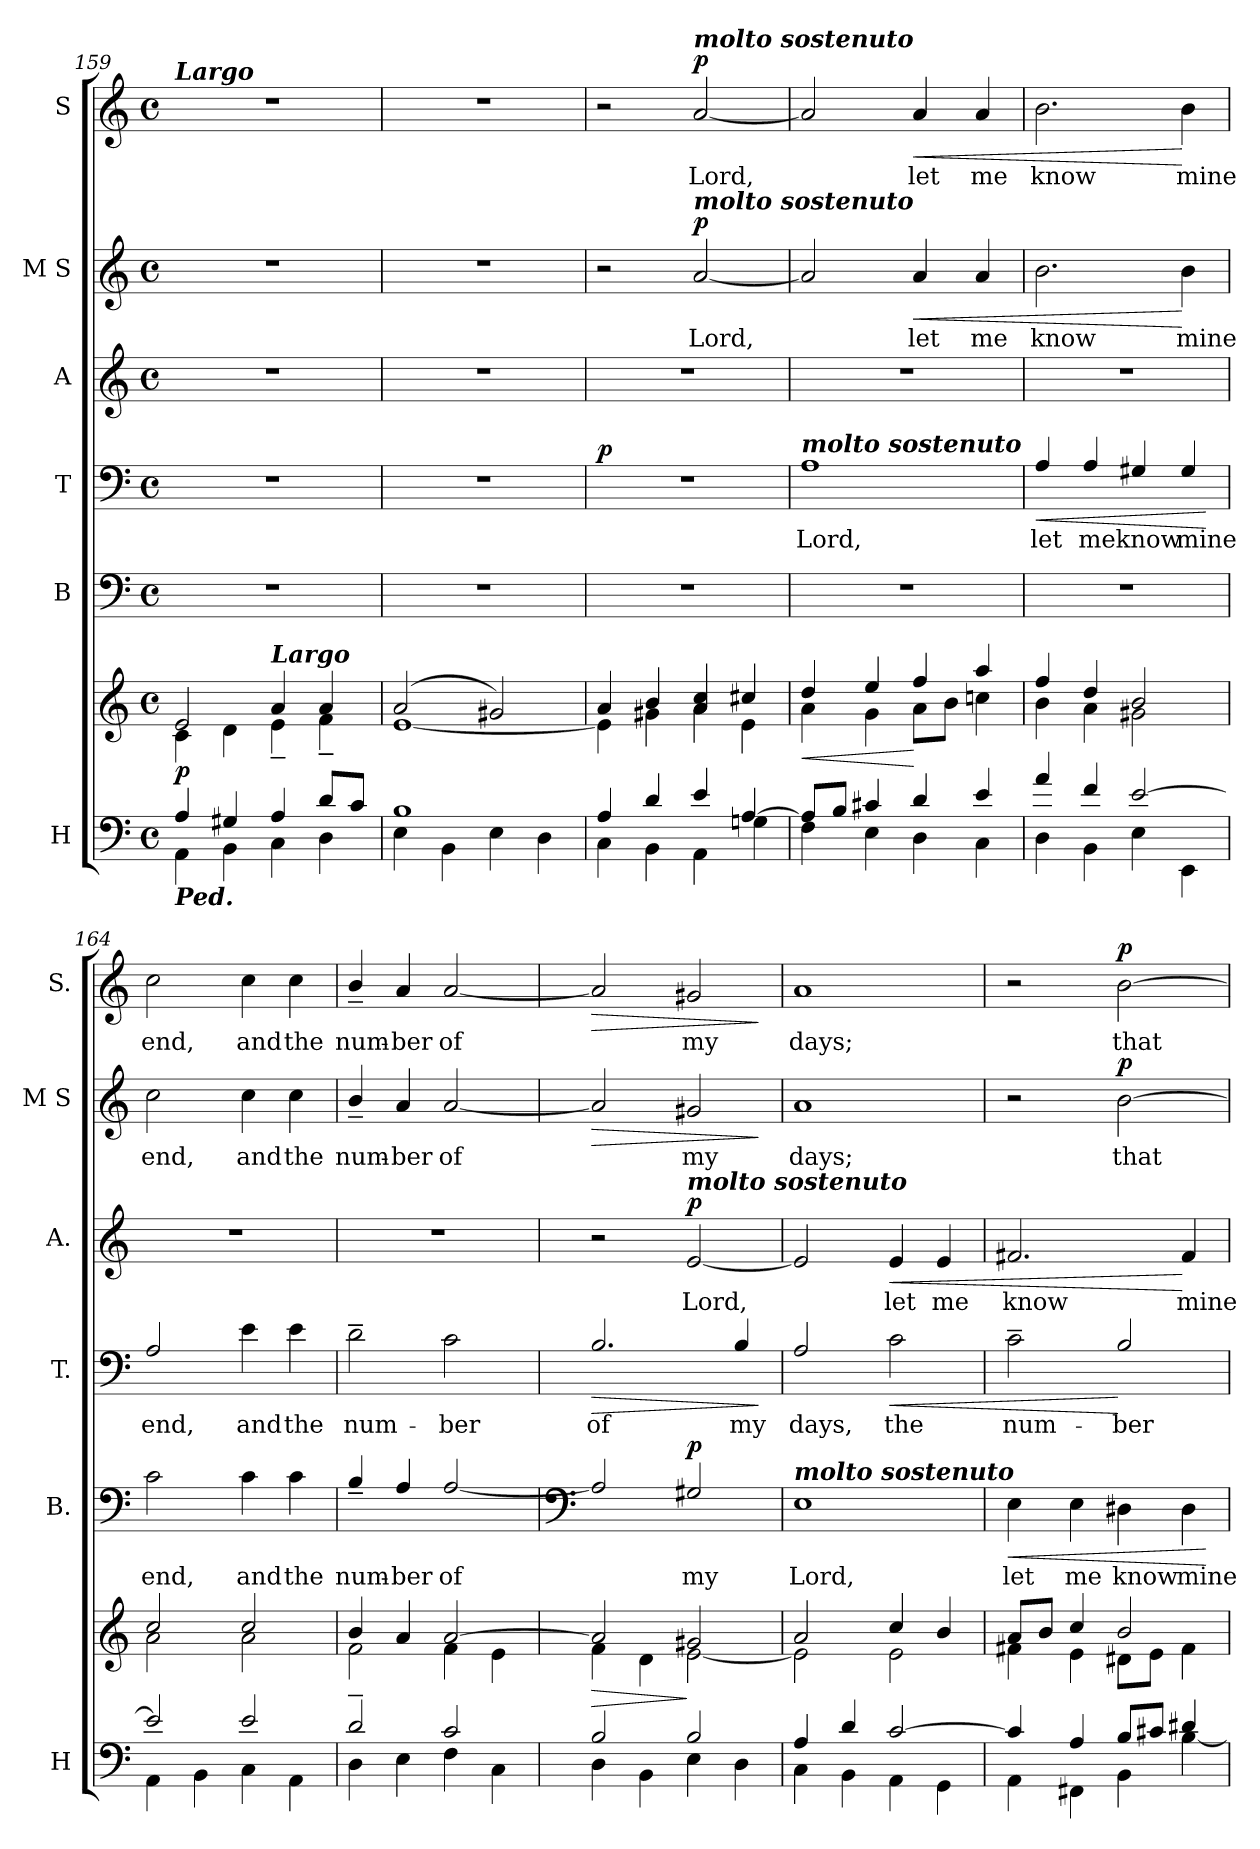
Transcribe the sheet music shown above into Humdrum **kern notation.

**kern	**kern	**dynam	**kern	**text	**dynam	**kern	**text	**dynam	**kern	**text	**dynam	**kern	**text	**dynam	**kern	**text	**dynam
*part6	*part6	*part6	*part5	*part5	*part5	*part4	*part4	*part4	*part3	*part3	*part3	*part2	*part2	*part2	*part1	*part1	*part1
*staff7	*staff6	*staff6/7	*staff5	*staff5	*staff5	*staff4	*staff4	*staff4	*staff3	*staff3	*staff3	*staff2	*staff2	*staff2	*staff1	*staff1	*staff1
*I"H	*	*	*I"B	*	*	*I"T	*	*	*I"A	*	*	*I"M S	*	*	*I"S	*	*
*I'H	*	*	*I'B.	*	*	*I'T.	*	*	*I'A.	*	*	*I'M S	*	*	*I'S.	*	*
!!LO:PB:g=z
*clefF4	*clefG2	*	*clefF4	*	*	*clefF4	*	*	*clefG2	*	*	*clefG2	*	*	*clefG2	*	*
*k[]	*k[]	*	*k[]	*	*	*k[]	*	*	*k[]	*	*	*k[]	*	*	*k[]	*	*
*M4/4	*M4/4	*	*M4/4	*	*	*M4/4	*	*	*M4/4	*	*	*M4/4	*	*	*M4/4	*	*
*met(c)	*met(c)	*	*met(c)	*	*	*met(c)	*	*	*met(c)	*	*	*met(c)	*	*	*met(c)	*	*
*MM58	*MM58	*	*MM58	*	*	*MM58	*	*	*MM58	*	*	*MM58	*	*	*MM58	*	*
=159	=159	=159	=159	=159	=159	=159	=159	=159	=159	=159	=159	=159	=159	=159	=159	=159	=159
*^	*^	*	*	*	*	*	*	*	*	*	*	*	*	*	*	*	*
!	!	!	!	!	!	!	!	!	!	!	!	!	!	!	!	!	!LO:TX:a:Bi:t=Largo	!	!
!LO:TX:b:Bi:t=Ped.	!	!	!	!	!	!	!	!	!	!	!	!	!	!	!	!	!	!	!
!	!	!	!	!LO:DY:a=2	!	!	!	!	!	!	!	!	!	!	!	!	!	!	!
4A/	4AA\	2e/	4c\	p	1r	.	.	1r	.	.	1r	.	.	1r	.	.	1r	.	.
4G#X/	4BB\	.	4d\	.	.	.	.	.	.	.	.	.	.	.	.	.	.	.	.
!	!	!LO:TX:a:Bi:t=Largo	!	!	!	!	!	!	!	!	!	!	!	!	!	!	!	!	!
4A/	4C\	4a/	4e~\	.	.	.	.	.	.	.	.	.	.	.	.	.	.	.	.
8d/L	4D\	4a/	4f~\	.	.	.	.	.	.	.	.	.	.	.	.	.	.	.	.
8c/J	.	.	.	.	.	.	.	.	.	.	.	.	.	.	.	.	.	.	.
=160	=160	=160	=160	=160	=160	=160	=160	=160	=160	=160	=160	=160	=160	=160	=160	=160	=160	=160	=160
1B	4E\	(>2a/	[1e	.	1r	.	.	1r	.	.	1r	.	.	1r	.	.	1r	.	.
.	4BB\	.	.	.	.	.	.	.	.	.	.	.	.	.	.	.	.	.	.
.	4E\	2g#X/)	.	.	.	.	.	.	.	.	.	.	.	.	.	.	.	.	.
.	4D\	.	.	.	.	.	.	.	.	.	.	.	.	.	.	.	.	.	.
=161	=161	=161	=161	=161	=161	=161	=161	=161	=161	=161	=161	=161	=161	=161	=161	=161	=161	=161	=161
!	!	!	!	!	!	!	!	!	!	!LO:DY:b	!	!	!	!	!	!	!	!	!
4A/	4C\	4a/	4e\]	.	1r	.	.	1r	.	p	1r	.	.	2r	.	.	2r	.	.
4d/	4BB\	4b/	4g#X\	.	.	.	.	.	.	.	.	.	.	.	.	.	.	.	.
!	!	!	!	!	!	!	!	!	!	!	!	!	!	!	!	!	!LO:TX:a:Bi:t=molto sostenuto	!	!
!	!	!	!	!	!	!	!	!	!	!	!	!	!	!LO:TX:a:Bi:t=molto sostenuto	!	!	!	!	!
!	!	!	!	!	!	!	!	!	!	!	!	!	!	!	!LO:LY:b	!LO:DY:b	!	!LO:LY:b	!LO:DY:b
4e/	4AA\	4a/ 4cc/	4a\	.	.	.	.	.	.	.	.	.	.	[2a/	Lord,	p	[2a/	Lord,	p
[4A/	(4Gn\	4cc#X/	4e\	.	.	.	.	.	.	.	.	.	.	.	.	.	.	.	.
=162	=162	=162	=162	=162	=162	=162	=162	=162	=162	=162	=162	=162	=162	=162	=162	=162	=162	=162	=162
!	!	!	!	!	!	!	!	!LO:TX:a:Bi:t=molto sostenuto	!	!	!	!	!	!	!	!	!	!	!
!	!	!	!	!LO:HP:b	!	!	!	!	!LO:LY:b	!	!	!	!	!	!	!	!	!	!
8A/L]	4F\	4dd/	4a\	<	1r	.	.	1A	Lord,	.	1r	.	.	2a/]	.	.	2a/]	.	.
8B/J	.	.	.	.	.	.	.	.	.	.	.	.	.	.	.	.	.	.	.
4c#X/	4E\	4ee/	4g\	.	.	.	.	.	.	.	.	.	.	.	.	.	.	.	.
!	!	!	!	!	!	!	!	!	!	!	!	!	!	!	!LO:LY:b	!LO:HP:b	!	!LO:LY:b	!LO:HP:b
4d/	4D\	4ff/	8a\L	[	.	.	.	.	.	.	.	.	.	4a/	let	<	4a/	let	<
.	.	.	8b\J	.	.	.	.	.	.	.	.	.	.	.	.	.	.	.	.
!	!	!	!	!	!	!	!	!	!	!	!	!	!	!	!LO:LY:b	!	!	!LO:LY:b	!
4e/	4C\	4aa/	4ccn\	.	.	.	.	.	.	.	.	.	.	4a/	me	.	4a/	me	.
=163	=163	=163	=163	=163	=163	=163	=163	=163	=163	=163	=163	=163	=163	=163	=163	=163	=163	=163	=163
!	!	!	!	!	!	!	!	!	!LO:LY:b	!LO:HP:b	!	!	!	!	!LO:LY:b	!	!	!LO:LY:b	!
4a/	4D\	4ff/	4b\	.	1r	.	.	4A/	let	<	1r	.	.	2.b\	know	.	2.b\	know	.
!	!	!	!	!	!	!	!	!	!LO:LY:b	!	!	!	!	!	!	!	!	!	!
4f/	4BB\	4dd/	4a\	.	.	.	.	4A/	me	.	.	.	.	.	.	.	.	.	.
!	!	!	!	!	!	!	!	!	!LO:LY:b	!	!	!	!	!	!	!	!	!	!
[2e/	4E\	2b/	2g#X\	.	.	.	.	4G#X/	know	.	.	.	.	.	.	.	.	.	.
!	!	!	!	!	!	!	!	!	!LO:LY:b	!	!	!	!	!	!LO:LY:b	!	!	!LO:LY:b	!
.	4EE\	.	.	.	.	.	.	4G#/	mine	.	.	.	.	4b\	mine	[	4b\	mine	[
*v	*v	*	*	*	*	*	*	*	*	*	*	*	*	*	*	*	*	*	*
*	*v	*v	*	*	*	*	*	*	*	*	*	*	*	*	*	*	*	*
.	.	.	.	.	.	.	.	[	.	.	.	.	.	.	.	.	.
=164	=164	=164	=164	=164	=164	=164	=164	=164	=164	=164	=164	=164	=164	=164	=164	=164	=164
*^	*^	*	*	*	*	*	*	*	*	*	*	*	*	*	*	*	*
!	!	!	!	!	!	!LO:LY:b	!	!	!LO:LY:b	!	!	!	!	!	!LO:LY:b	!	!	!LO:LY:b	!
2e/]	4AA\	2cc/)	2a\	.	2c!\	end,	.	2A/	end,	.	1r	.	.	2cc\	end,	.	2cc\	end,	.
.	4BB\	.	.	.	.	.	.	.	.	.	.	.	.	.	.	.	.	.	.
!	!	!	!	!	!	!LO:LY:b	!	!	!LO:LY:b	!	!	!	!	!	!LO:LY:b	!	!	!LO:LY:b	!
2e/	4C\	(2cc/	2a\	.	4c!\	and	.	4e\	and	.	.	.	.	4cc\	and	.	4cc\	and	.
!	!	!	!	!	!	!LO:LY:b	!	!	!LO:LY:b	!	!	!	!	!	!LO:LY:b	!	!	!LO:LY:b	!
.	4AA\	.	.	.	4c!\	the	.	4e\	the	.	.	.	.	4cc\	the	.	4cc\	the	.
!!LO:PB:g=z
=165	=165	=165	=165	=165	=165	=165	=165	=165	=165	=165	=165	=165	=165	=165	=165	=165	=165	=165	=165
!	!	!	!	!	!	!LO:LY:b	!	!	!LO:LY:b	!	!	!	!	!	!LO:LY:b	!	!	!LO:LY:b	!
2d~/	4D\	4b/	2f\	.	4B~!/	num-	.	2d~\	num-	.	1r	.	.	4b~/	num-	.	4b~/	num-	.
!	!	!	!	!	!	!LO:LY:b	!	!	!	!	!	!	!	!	!LO:LY:b	!	!	!LO:LY:b	!
.	4E\	4a/	.	.	4A!/	-ber	.	.	.	.	.	.	.	4a/	-ber	.	4a/	-ber	.
!	!	!	!	!	!	!LO:LY:b	!	!	!LO:LY:b	!	!	!	!	!	!LO:LY:b	!	!	!LO:LY:b	!
2c/	4F\	[2a/	4f\	.	[2A!/	of	.	2c\	-ber	.	.	.	.	[2a/	of	.	[2a/	of	.
.	4C\	.	4e\	.	.	.	.	.	.	.	.	.	.	.	.	.	.	.	.
=166	=166	=166	=166	=166	=166	=166	=166	=166	=166	=166	=166	=166	=166	=166	=166	=166	=166	=166	=166
*	*	*	*	*	*clefF4	*	*	*	*	*	*	*	*	*	*	*	*	*	*
!	!	!	!	!LO:HP:b	!	!	!	!	!LO:LY:b	!LO:HP:b	!	!	!	!	!	!LO:HP:b	!	!	!LO:HP:b
2B/	4D\	2a/]	4f\	>	2A!/]	.	.	2.B/	of	>	2r	.	.	2a/]	.	>	2a/]	.	>
.	4BB\	.	4d\	.	.	.	.	.	.	.	.	.	.	.	.	.	.	.	.
!	!	!	!	!	!	!	!	!	!	!	!LO:TX:a:Bi:t=molto sostenuto	!	!	!	!	!	!	!	!
!	!	!	!	!	!	!LO:LY:b	!LO:DY:b	!	!	!	!	!LO:LY:b	!LO:DY:b	!	!LO:LY:b	!	!	!LO:LY:b	!
2B/	4E\	2g#X/	[2e\	]	2G#X!/	my	p	.	.	.	[2e/	Lord,	p	2g#X/	my	.	2g#X/	my	.
!	!	!	!	!	!	!	!	!	!LO:LY:b	!	!	!	!	!	!	!	!	!	!
.	4D\	.	.	.	.	.	.	4B/	my	.	.	.	.	.	.	.	.	.	.
*v	*v	*	*	*	*	*	*	*	*	*	*	*	*	*	*	*	*	*	*
*	*v	*v	*	*	*	*	*	*	*	*	*	*	*	*	*	*	*	*
.	.	.	.	.	.	.	.	]	.	.	.	.	.	]	.	.	]
=167	=167	=167	=167	=167	=167	=167	=167	=167	=167	=167	=167	=167	=167	=167	=167	=167	=167
*^	*^	*	*	*	*	*	*	*	*	*	*	*	*	*	*	*	*
!	!	!	!	!	!LO:TX:a:Bi:t=molto sostenuto	!	!	!	!	!	!	!	!	!	!	!	!	!	!
!	!	!	!	!	!	!LO:LY:b	!	!	!LO:LY:b	!	!	!	!	!	!LO:LY:b	!	!	!LO:LY:b	!
4A/	4C\	2a/	2e\]	.	1E	Lord,	.	2A/	days,	.	2e/]	.	.	1a	days;	.	1a	days;	.
4d/	4BB\	.	.	.	.	.	.	.	.	.	.	.	.	.	.	.	.	.	.
!	!	!	!	!	!	!	!	!	!LO:LY:b	!LO:HP:b	!	!LO:LY:b	!LO:HP:b	!	!	!	!	!	!
[2c/	4AA\	4cc/	2e\	.	.	.	.	2c\	the	<	4e/	let	<	.	.	.	.	.	.
!	!	!	!	!	!	!	!	!	!	!	!	!LO:LY:b	!	!	!	!	!	!	!
.	4GG\	4b/	.	.	.	.	.	.	.	.	4e/	me	.	.	.	.	.	.	.
=168	=168	=168	=168	=168	=168	=168	=168	=168	=168	=168	=168	=168	=168	=168	=168	=168	=168	=168	=168
!	!	!	!	!	!	!LO:LY:b	!LO:HP:b	!	!LO:LY:b	!	!	!LO:LY:b	!	!	!	!	!	!	!
4c/]	4AA\	8a/L	4f#X\	.	4E\	let	<	2c~\	num-	.	2.f#X/	know	.	2r	.	.	2r	.	.
.	.	8b/J	.	.	.	.	.	.	.	.	.	.	.	.	.	.	.	.	.
!	!	!	!	!	!	!LO:LY:b	!	!	!	!	!	!	!	!	!	!	!	!	!
4A/	4FF#X\	4cc/	4e\	.	4E\	me	.	.	.	.	.	.	.	.	.	.	.	.	.
!	!	!	!	!	!	!LO:LY:b	!	!	!LO:LY:b	!	!	!	!	!	!LO:LY:b	!LO:DY:b	!	!LO:LY:b	!LO:DY:b
8B/L	4BB\	2b/	8d#X\L	.	4D#X\	know	.	2B/	-ber	[	.	.	.	[2b\	that	p	[2b\	that	p
8c#X/J	.	.	8e\J	.	.	.	.	.	.	.	.	.	.	.	.	.	.	.	.
!	!	!	!	!	!	!LO:LY:b	!	!	!	!	!	!LO:LY:b	!	!	!	!	!	!	!
4d#X/	[4B\	.	4f#\	.	4D#\	mine	.	.	.	.	4f#/	mine	[	.	.	.	.	.	.
*v	*v	*	*	*	*	*	*	*	*	*	*	*	*	*	*	*	*	*	*
*	*v	*v	*	*	*	*	*	*	*	*	*	*	*	*	*	*	*	*
.	.	.	.	.	[	.	.	.	.	.	.	.	.	.	.	.	.
=	=	=	=	=	=	=	=	=	=	=	=	=	=	=	=	=	=
*-	*-	*-	*-	*-	*-	*-	*-	*-	*-	*-	*-	*-	*-	*-	*-	*-	*-
